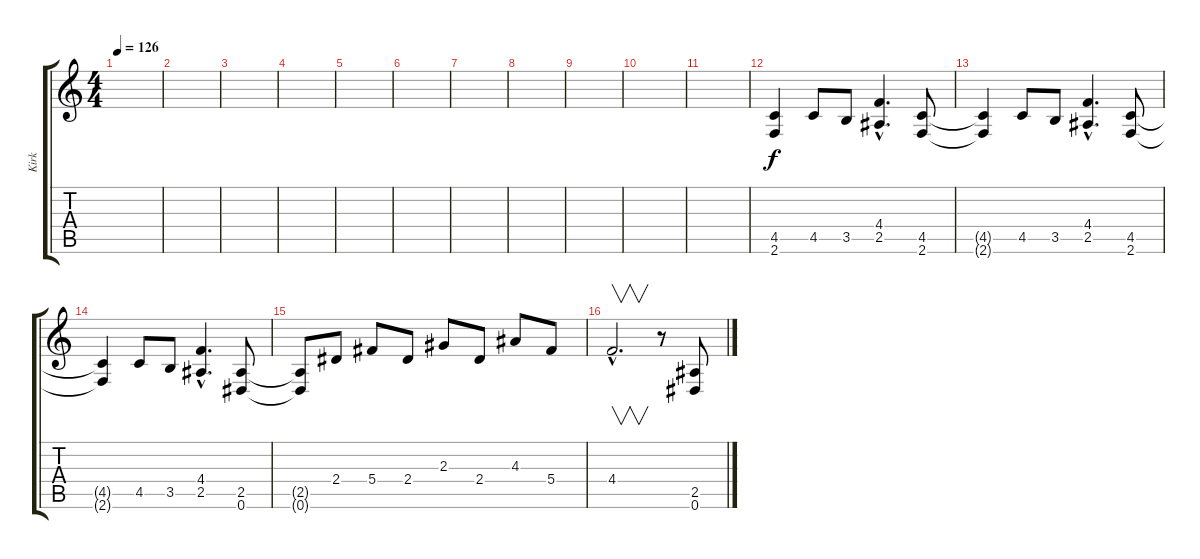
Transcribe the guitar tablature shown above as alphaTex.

\track ("Kirk" "Kirk") {instrument distortionguitar}
\staff {score tabs}
\tuning (Eb4 Bb3 Gb3 Db3 Ab2 Eb2) {hide}
\ts (4 4)
\tempo 126
\clef g2
\ks c
|
|
|
|
|
|
|
|
|
|
|
(4.5 2.6).4 4.5.8 3.5.8 (4.4{hac} 2.5{hac}).4{d} (4.5 2.6).8 |
(4.5{t} 2.6{t}).4 4.5.8 3.5.8 (4.4{hac} 2.5{hac}).4{d} (4.5 2.6).8 |
(4.5{t} 2.6{t}).4 4.5.8 3.5.8 (4.4{hac} 2.5{hac}).4{d} (2.5 0.6).8 |
(2.5{t} 0.6{t}).8 2.4.8 5.4.8 2.4.8 2.3.8 2.4.8 4.3.8 5.4.8 |
4.4{hac}.2{v d} r.8 (2.5 0.6).8
